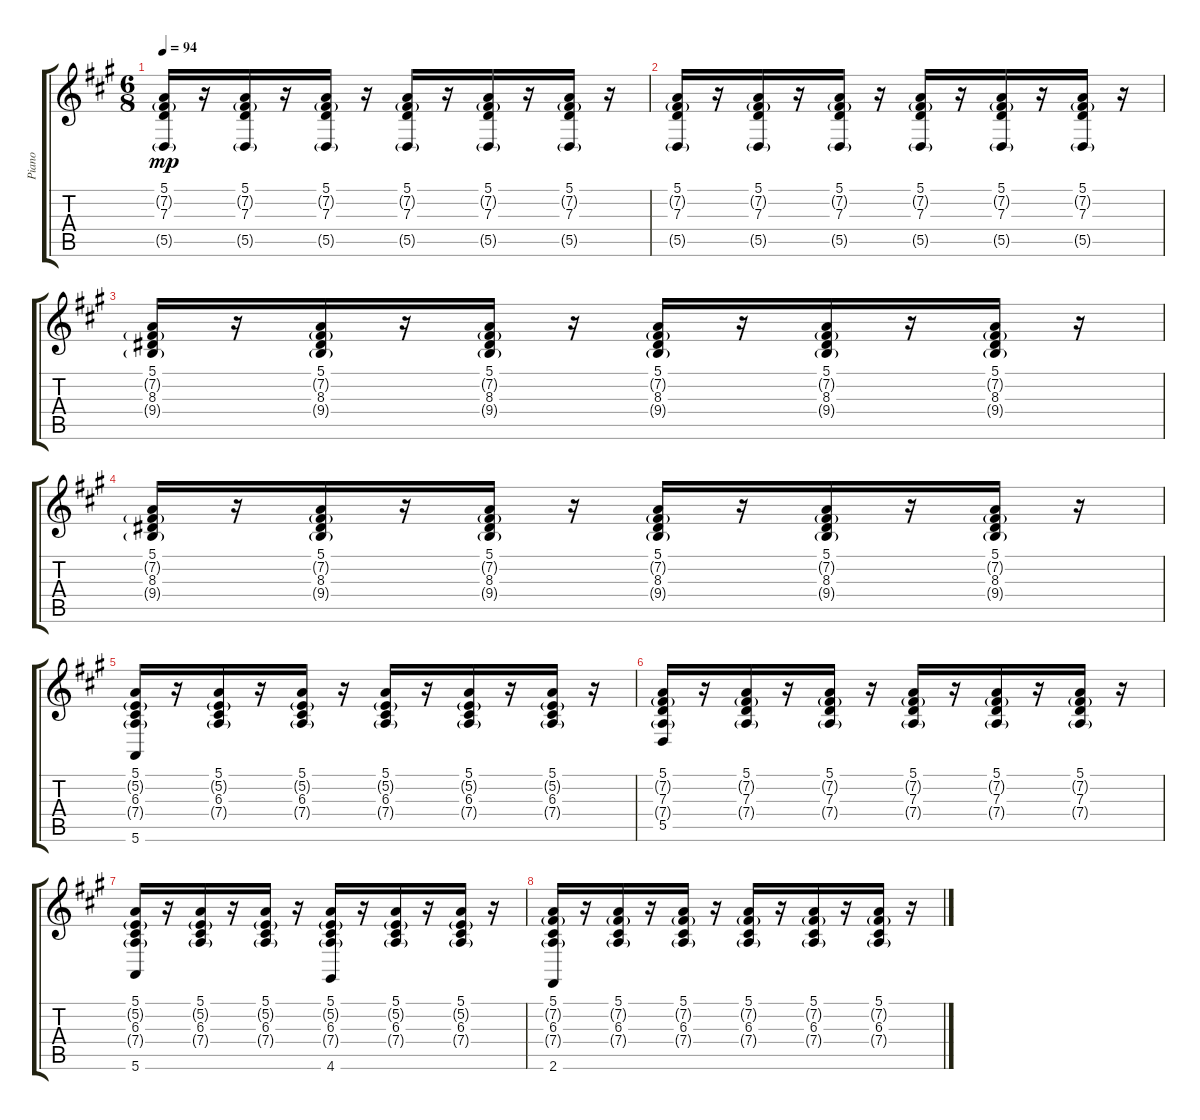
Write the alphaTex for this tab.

\track ("Piano" "Piano") {instrument brightacousticpiano}
\staff {score tabs}
\tuning (E4 B3 G3 D3 A2 E2) {hide}
\ts (6 8)
\tempo 94
\clef g2
\ks a
(5.1 7.2{g} 7.3 5.5{g}).16{dy mp} r.16 (5.1 7.2{g} 7.3 5.5{g}).16 r.16 (5.1 7.2{g} 7.3 5.5{g}).16 r.16 (5.1 7.2{g} 7.3 5.5{g}).16 r.16 (5.1 7.2{g} 7.3 5.5{g}).16 r.16 (5.1 7.2{g} 7.3 5.5{g}).16 r.16 |
(5.1 7.2{g} 7.3 5.5{g}).16 r.16 (5.1 7.2{g} 7.3 5.5{g}).16 r.16 (5.1 7.2{g} 7.3 5.5{g}).16 r.16 (5.1 7.2{g} 7.3 5.5{g}).16 r.16 (5.1 7.2{g} 7.3 5.5{g}).16 r.16 (5.1 7.2{g} 7.3 5.5{g}).16 r.16 |
(5.1 7.2{g} 8.3 9.4{g}).16 r.16 (5.1 7.2{g} 8.3 9.4{g}).16 r.16 (5.1 7.2{g} 8.3 9.4{g}).16 r.16 (5.1 7.2{g} 8.3 9.4{g}).16 r.16 (5.1 7.2{g} 8.3 9.4{g}).16 r.16 (5.1 7.2{g} 8.3 9.4{g}).16 r.16 |
(5.1 7.2{g} 8.3 9.4{g}).16 r.16 (5.1 7.2{g} 8.3 9.4{g}).16 r.16 (5.1 7.2{g} 8.3 9.4{g}).16 r.16 (5.1 7.2{g} 8.3 9.4{g}).16 r.16 (5.1 7.2{g} 8.3 9.4{g}).16 r.16 (5.1 7.2{g} 8.3 9.4{g}).16 r.16 |
(5.1 5.2{g} 6.3 7.4{g} 5.6).16 r.16 (5.1 5.2{g} 6.3 7.4{g}).16 r.16 (5.1 5.2{g} 6.3 7.4{g}).16 r.16 (5.1 5.2{g} 6.3 7.4{g}).16 r.16 (5.1 5.2{g} 6.3 7.4{g}).16 r.16 (5.1 5.2{g} 6.3 7.4{g}).16 r.16 |
(5.1 7.2{g} 7.3 7.4{g} 5.5).16 r.16 (5.1 7.2{g} 7.3 7.4{g}).16 r.16 (5.1 7.2{g} 7.3 7.4{g}).16 r.16 (5.1 7.2{g} 7.3 7.4{g}).16 r.16 (5.1 7.2{g} 7.3 7.4{g}).16 r.16 (5.1 7.2{g} 7.3 7.4{g}).16 r.16 |
(5.1 5.2{g} 6.3 7.4{g} 5.6).16 r.16 (5.1 5.2{g} 6.3 7.4{g}).16 r.16 (5.1 5.2{g} 6.3 7.4{g}).16 r.16 (5.1 5.2{g} 6.3 7.4{g} 4.6).16 r.16 (5.1 5.2{g} 6.3 7.4{g}).16 r.16 (5.1 5.2{g} 6.3 7.4{g}).16 r.16 |
(5.1 7.2{g} 6.3 7.4{g} 2.6).16 r.16 (5.1 7.2{g} 6.3 7.4{g}).16 r.16 (5.1 7.2{g} 6.3 7.4{g}).16 r.16 (5.1 7.2{g} 6.3 7.4{g}).16 r.16 (5.1 7.2{g} 6.3 7.4{g}).16 r.16 (5.1 7.2{g} 6.3 7.4{g}).16 r.16
